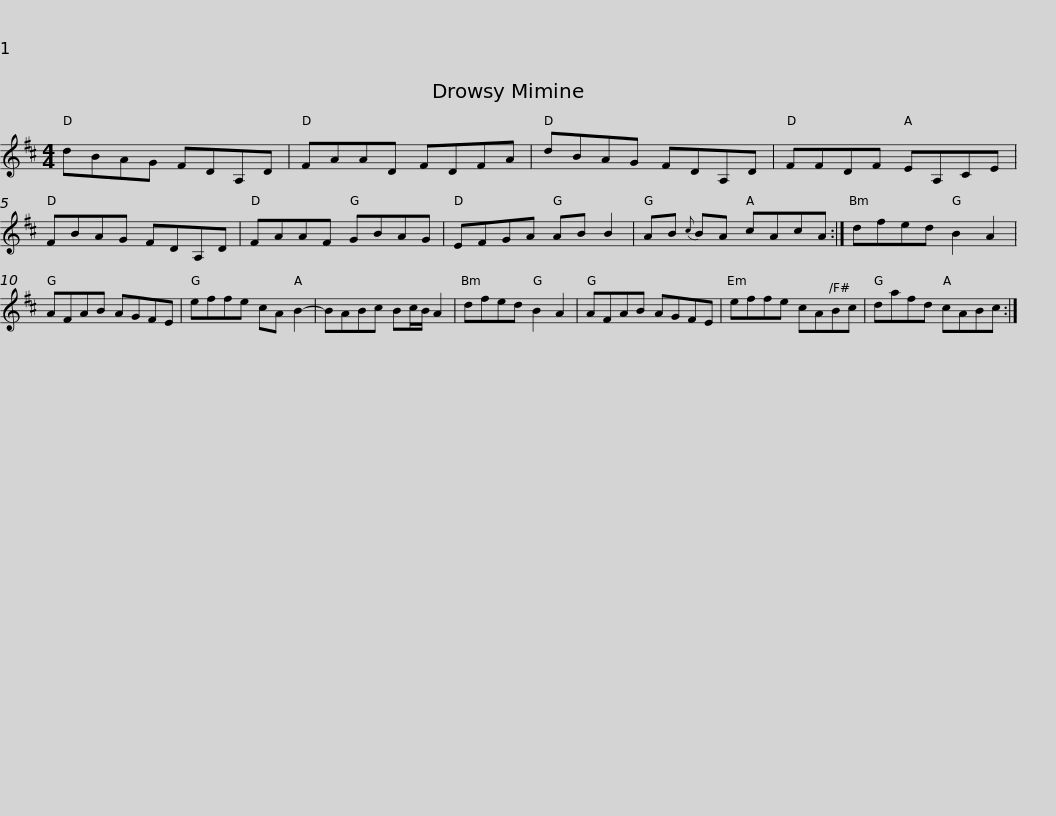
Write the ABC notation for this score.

X:1
L:1/8
M:4/4
I:linebreak $
K:D
V:1 treble
V:1
 dBAG FDA,D | FAAD FDFA | dBAG FDA,D | FFDF EA,CE | FBAG FDA,D |$ %5
 FAAF GBAG | EFGA AB B2 | AB{c} BA cAcA :| dfed B2 A2 | AFAB AGFE |$ %10
 effe cA B2- | BABc Bc/B/ A2 | dfed B2 A2 | AFAB AGFE | effe cABc | %15
 dafd cABc :| %16
